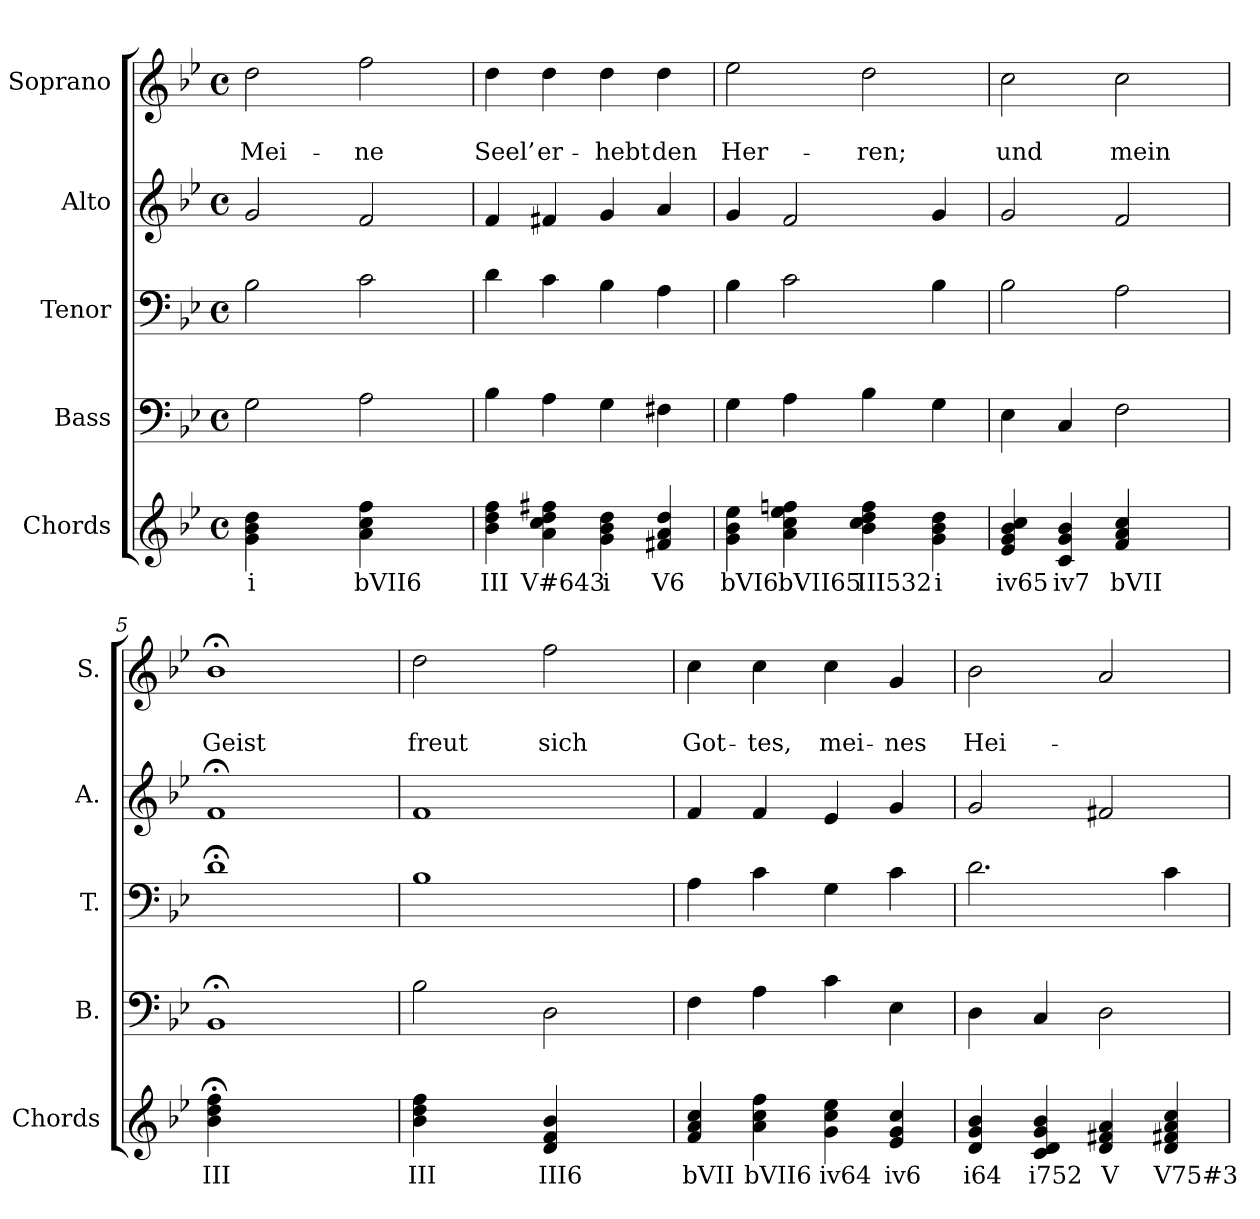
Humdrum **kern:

**kern	**text	**kern	**kern	**kern	**kern	**text	**text
*part5	*part5	*part4	*part3	*part2	*part1	*part1	*part1
*staff5	*staff5	*staff4	*staff3	*staff2	*staff1	*staff1	*staff1
*I"Chords	*	*I"Bass	*I"Tenor	*I"Alto	*I"Soprano	*	*
*I'Chords	*	*I'B.	*I'T.	*I'A.	*I'S.	*	*
*clefG2	*	*clefF4	*clefF4	*clefG2	*clefG2	*	*
*k[b-e-]	*	*k[b-e-]	*k[b-e-]	*k[b-e-]	*k[b-e-]	*	*
*g:	*	*g:	*g:	*g:	*g:	*	*
*M4/4	*	*M4/4	*M4/4	*M4/4	*M4/4	*	*
*met(c)	*	*met(c)	*met(c)	*met(c)	*met(c)	*	*
=1	=1	=1	=1	=1	=1	=1	=1
4gi 4b-i 4ddi	i	2G\	2B-\	2g/	2dd\	.	Mei-
4ryy	.	.	.	.	.	.	.
4ai 4cci 4ffi	bVII6	2A\	2c\	2f/	2ff\	.	-ne
4ryy	.	.	.	.	.	.	.
=2	=2	=2	=2	=2	=2	=2	=2
4b-i 4ddi 4ffi	III	4B-\	4d\	4f/	4dd\	.	Seel’
4ai 4cci 4ddi 4ff#Xi	V#643	4A\	4c\	4f#X/	4dd\	.	er-
4gi 4b-i 4ddi	i	4G\	4B-\	4g/	4dd\	.	-hebt
4f#Xi 4ai 4ddi	V6	4F#X\	4A\	4a/	4dd\	.	den
=3	=3	=3	=3	=3	=3	=3	=3
4gi 4b-i 4ee-i	bVI6	4G\	4B-\	4g/	2ee-\	.	Her-
4ai 4cci 4ee-i 4ffni	bVII65	4A\	2c\	2f/	.	.	.
4b-i 4cci 4ddi 4ffi	III532	4B-\	.	.	2dd\	.	-ren;
4gi 4b-i 4ddi	i	4G\	4B-\	4g/	.	.	.
=4	=4	=4	=4	=4	=4	=4	=4
4e-i 4gi 4b-i 4cci	iv65	4E-\	2B-\	2g/	2cc\	.	und
4ci 4gi 4b-i	iv7	4C/	.	.	.	.	.
4fi 4ai 4cci	bVII	2F\	2A\	2f/	2cc\	.	mein
4ryy	.	.	.	.	.	.	.
=5	=5	=5	=5	=5	=5	=5	=5
4b-i;< 4ddi;< 4ffi;<	III	1BB-;<	1d;<	1f;<	1b-;<	.	Geist
2.ryy	.	.	.	.	.	.	.
!!LO:LB:g=z
=6	=6	=6	=6	=6	=6	=6	=6
4b-i 4ddi 4ffi	III	2B-\	1B-	1f	2dd\	.	freut
4ryy	.	.	.	.	.	.	.
4di 4fi 4b-i	III6	2D\	.	.	2ff\	.	sich
4ryy	.	.	.	.	.	.	.
=7	=7	=7	=7	=7	=7	=7	=7
4fi 4ai 4cci	bVII	4F\	4A\	4f/	4cc\	.	Got-
4ai 4cci 4ffi	bVII6	4A\	4c\	4f/	4cc\	.	-tes,
4gi 4cci 4ee-i	iv64	4c\	4G\	4e-/	4cc\	.	mei-
4e-i 4gi 4cci	iv6	4E-\	4c\	4g/	4g/	.	-nes
=8	=8	=8	=8	=8	=8	=8	=8
4di 4gi 4b-i	i64	4D\	2.d\	2g/	2b-\	.	Hei-
4ci 4di 4gi 4b-i	i752	4C/	.	.	.	.	.
4di 4f#Xi 4ai	V	2D\	.	2f#X/	2a/	.	.
4di 4f#Xi 4ai 4cci	V75#3	.	4c\	.	.	.	.
=	=	=	=	=	=	=	=
*-	*-	*-	*-	*-	*-	*-	*-
